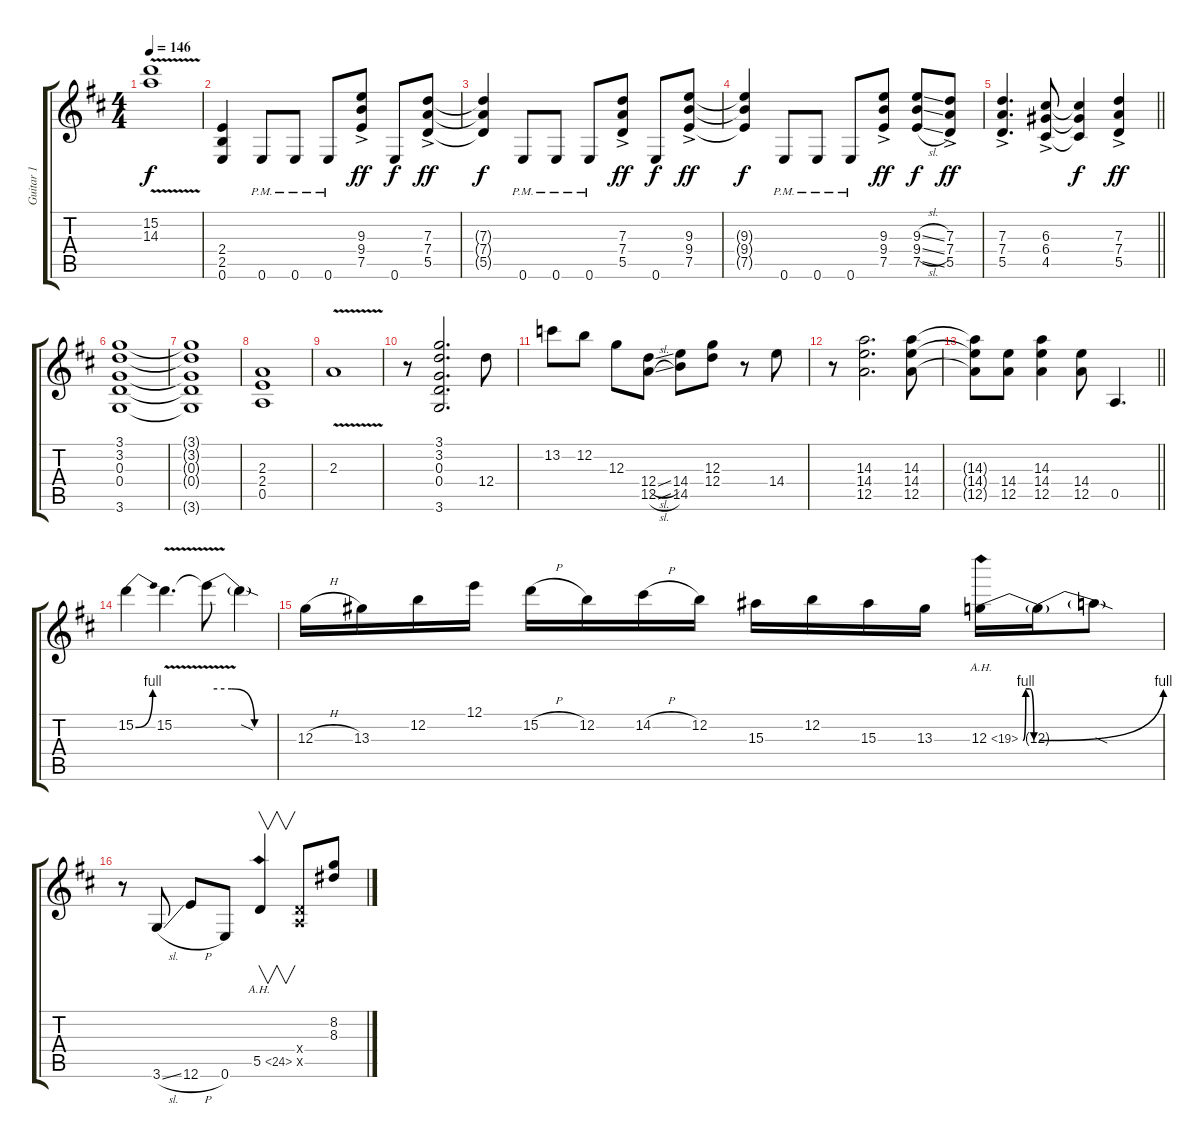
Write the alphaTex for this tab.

\track ("Guitar 1" "Guitar 1") {instrument distortionguitar}
\staff {score tabs}
\tuning (E4 B3 G3 D3 A2 E2) {hide}
\ts (4 4)
\tempo 146
\clef g2
\ks d
(15.2{v t} 14.3{v t}).1{dy f} |
(2.4 2.5 0.6).4 0.6{pm}.8 0.6{pm}.8 0.6{pm}.8 (9.3{ac} 9.4{ac} 7.5{ac}).8{dy ff} 0.6.8{dy f} (7.3{ac} 7.4{ac} 5.5{ac}).8{dy ff} |
(7.3{t} 7.4{t} 5.5{t}).4{dy f} 0.6{pm}.8 0.6{pm}.8 0.6{pm}.8 (7.3{ac} 7.4{ac} 5.5{ac}).8{dy ff} 0.6.8{dy f} (9.3{ac} 9.4{ac} 7.5{ac}).8{dy ff} |
(9.3{t} 9.4{t} 7.5{t}).4{dy f} 0.6{pm}.8 0.6{pm}.8 0.6{pm}.8 (9.3{ac} 9.4{ac} 7.5{ac}).8{dy ff} (9.3{sl} 9.4{sl} 7.5{sl}).8{dy f} (7.3{ac} 7.4{ac} 5.5{ac}).8{dy ff} |
\barLineRight lightlight
(7.3{ac} 7.4{ac} 5.5{ac}).4{d} (6.3{ac} 6.4{ac} 4.5{ac}).8 (6.3{t} 6.4{t} 4.5{t}).4{dy f} (7.3{ac} 7.4{ac} 5.5{ac}).4{dy ff} |
(3.1 3.2 0.3 0.4 3.6).1 |
(3.1{t} 3.2{t} 0.3{t} 0.4{t} 3.6{t}).1 |
(2.3 2.4 0.5).1 |
2.3{v}.1 |
r.8 (3.1 3.2 0.3 0.4 3.6).2{d} 12.4.8 |
13.2.8 12.2.8 12.3.8 (12.4{sl} 12.5{sl}).8 (14.4 14.5).8 (12.3 12.4).8 r.8 14.4.8 |
r.8 (14.3 14.4 12.5).2{d} (14.3 14.4 12.5).8 |
\barLineRight lightlight
(14.3{t} 14.4{t} 12.5{t}).8 (14.4 12.5).8 (14.3 14.4 12.5).4 (14.4 12.5).8 0.5.4{d} |
15.2{be (bend 0 0 60 4)}.4 15.2{v}.4{d} 15.2{be (custom 0 4 20 4 40 0 60 0) t}.8 15.2{sod t}.4 |
12.3{h}.16 13.3.16 12.2.16 12.1.16 15.2{h}.16 12.2.16 14.2{h}.16 12.2.16 15.3.16 12.2.16 15.3.16 13.3.16 12.3{be (custom 0 0 10 4 25 4 40 0 60 0) ah 7}.16 12.3{be (bend 0 0 60 4) t}.16 12.3{sod t}.8 |
r.8 3.6{sl}.8 12.6{h}.8 0.6.8 5.5{ah 19}.4{v} (0.4{x} 0.5{x}).8 (8.2{sl} 8.3{sl}).8
